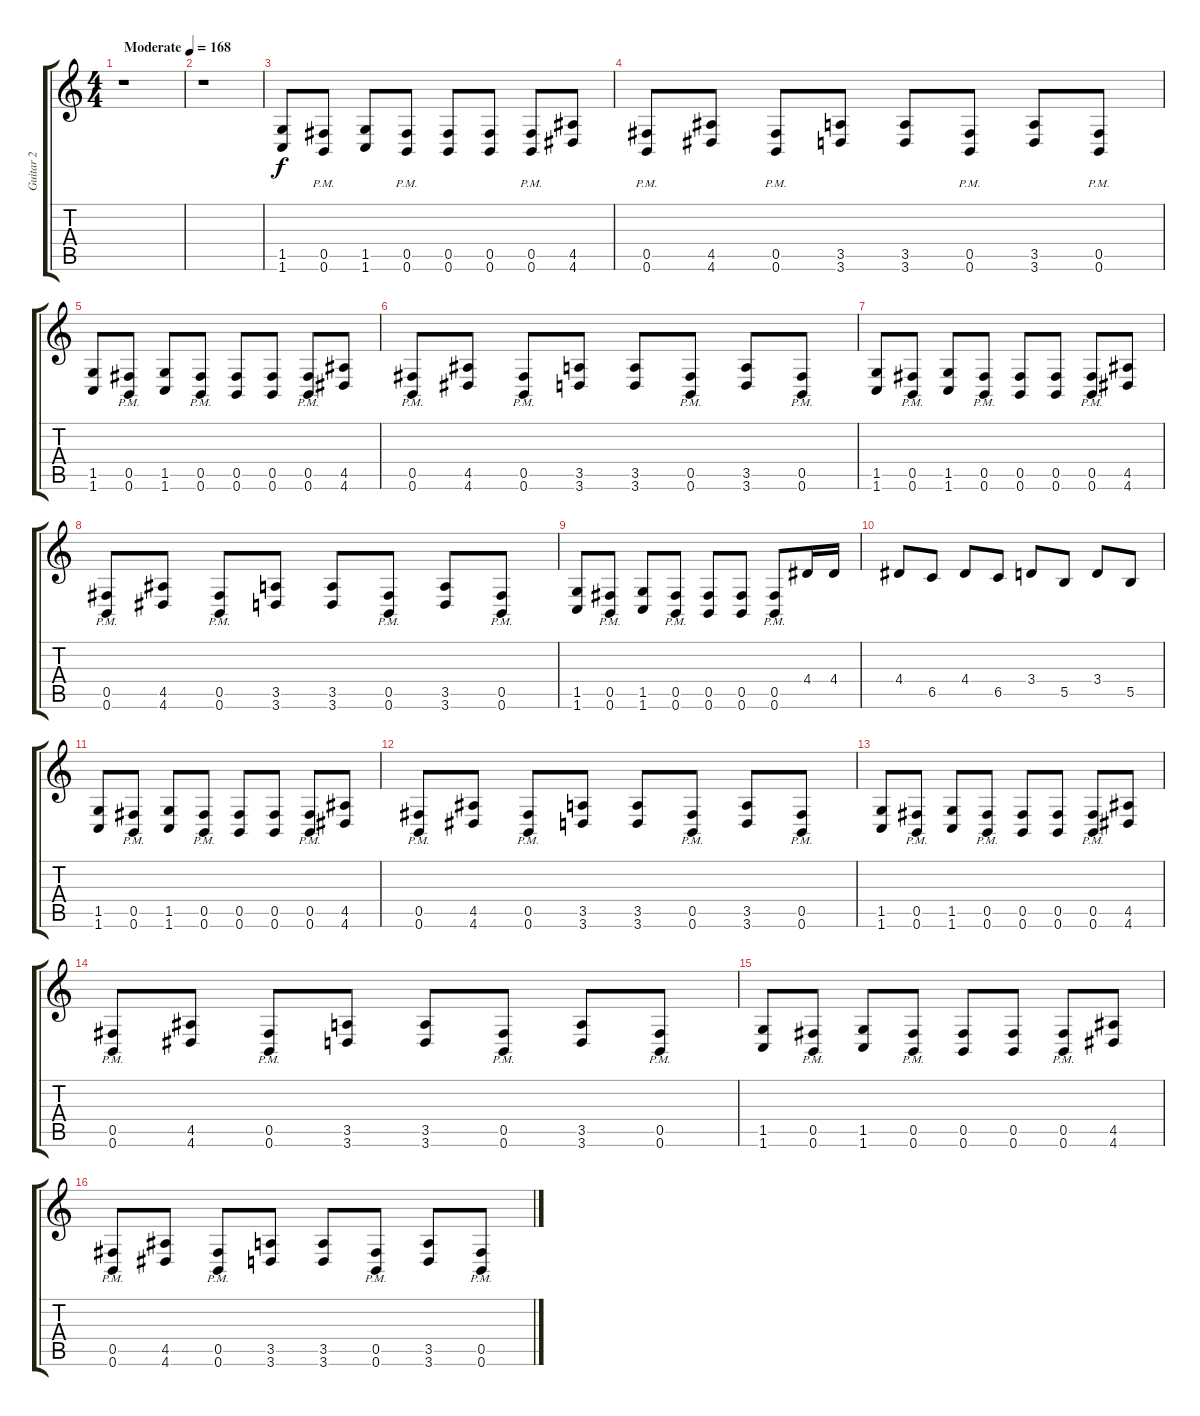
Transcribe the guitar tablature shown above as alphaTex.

\track ("Guitar 2" "Guitar 2") {instrument distortionguitar}
\staff {score tabs}
\tuning (Db4 Ab3 E3 B2 Gb2 B1) {hide}
\ts (4 4)
\tempo (168 "Moderate")
\clef g2
\ks c
r.1{dy f instrument distortionguitar} |
r.1 |
(1.5 1.6).8 (0.5{pm} 0.6{pm}).8 (1.5 1.6).8 (0.5{pm} 0.6{pm}).8 (0.5 0.6).8 (0.5 0.6).8 (0.5{pm} 0.6{pm}).8 (4.5 4.6).8 |
(0.5{pm} 0.6{pm}).8 (4.5 4.6).8 (0.5{pm} 0.6{pm}).8 (3.5 3.6).8 (3.5 3.6).8 (0.5{pm} 0.6{pm}).8 (3.5 3.6).8 (0.5{pm} 0.6{pm}).8 |
(1.5 1.6).8 (0.5{pm} 0.6{pm}).8 (1.5 1.6).8 (0.5{pm} 0.6{pm}).8 (0.5 0.6).8 (0.5 0.6).8 (0.5{pm} 0.6{pm}).8 (4.5 4.6).8 |
(0.5{pm} 0.6{pm}).8 (4.5 4.6).8 (0.5{pm} 0.6{pm}).8 (3.5 3.6).8 (3.5 3.6).8 (0.5{pm} 0.6{pm}).8 (3.5 3.6).8 (0.5{pm} 0.6{pm}).8 |
(1.5 1.6).8 (0.5{pm} 0.6{pm}).8 (1.5 1.6).8 (0.5{pm} 0.6{pm}).8 (0.5 0.6).8 (0.5 0.6).8 (0.5{pm} 0.6{pm}).8 (4.5 4.6).8 |
(0.5{pm} 0.6{pm}).8 (4.5 4.6).8 (0.5{pm} 0.6{pm}).8 (3.5 3.6).8 (3.5 3.6).8 (0.5{pm} 0.6{pm}).8 (3.5 3.6).8 (0.5{pm} 0.6{pm}).8 |
(1.5 1.6).8 (0.5{pm} 0.6{pm}).8 (1.5 1.6).8 (0.5{pm} 0.6{pm}).8 (0.5 0.6).8 (0.5 0.6).8 (0.5{pm} 0.6{pm}).8 4.4.16 4.4.16 |
4.4.8 6.5.8 4.4.8 6.5.8 3.4.8 5.5.8 3.4.8 5.5.8 |
(1.5 1.6).8 (0.5{pm} 0.6{pm}).8 (1.5 1.6).8 (0.5{pm} 0.6{pm}).8 (0.5 0.6).8 (0.5 0.6).8 (0.5{pm} 0.6{pm}).8 (4.5 4.6).8 |
(0.5{pm} 0.6{pm}).8 (4.5 4.6).8 (0.5{pm} 0.6{pm}).8 (3.5 3.6).8 (3.5 3.6).8 (0.5{pm} 0.6{pm}).8 (3.5 3.6).8 (0.5{pm} 0.6{pm}).8 |
(1.5 1.6).8 (0.5{pm} 0.6{pm}).8 (1.5 1.6).8 (0.5{pm} 0.6{pm}).8 (0.5 0.6).8 (0.5 0.6).8 (0.5{pm} 0.6{pm}).8 (4.5 4.6).8 |
(0.5{pm} 0.6{pm}).8 (4.5 4.6).8 (0.5{pm} 0.6{pm}).8 (3.5 3.6).8 (3.5 3.6).8 (0.5{pm} 0.6{pm}).8 (3.5 3.6).8 (0.5{pm} 0.6{pm}).8 |
(1.5 1.6).8 (0.5{pm} 0.6{pm}).8 (1.5 1.6).8 (0.5{pm} 0.6{pm}).8 (0.5 0.6).8 (0.5 0.6).8 (0.5{pm} 0.6{pm}).8 (4.5 4.6).8 |
(0.5{pm} 0.6{pm}).8 (4.5 4.6).8 (0.5{pm} 0.6{pm}).8 (3.5 3.6).8 (3.5 3.6).8 (0.5{pm} 0.6{pm}).8 (3.5 3.6).8 (0.5{pm} 0.6{pm}).8
